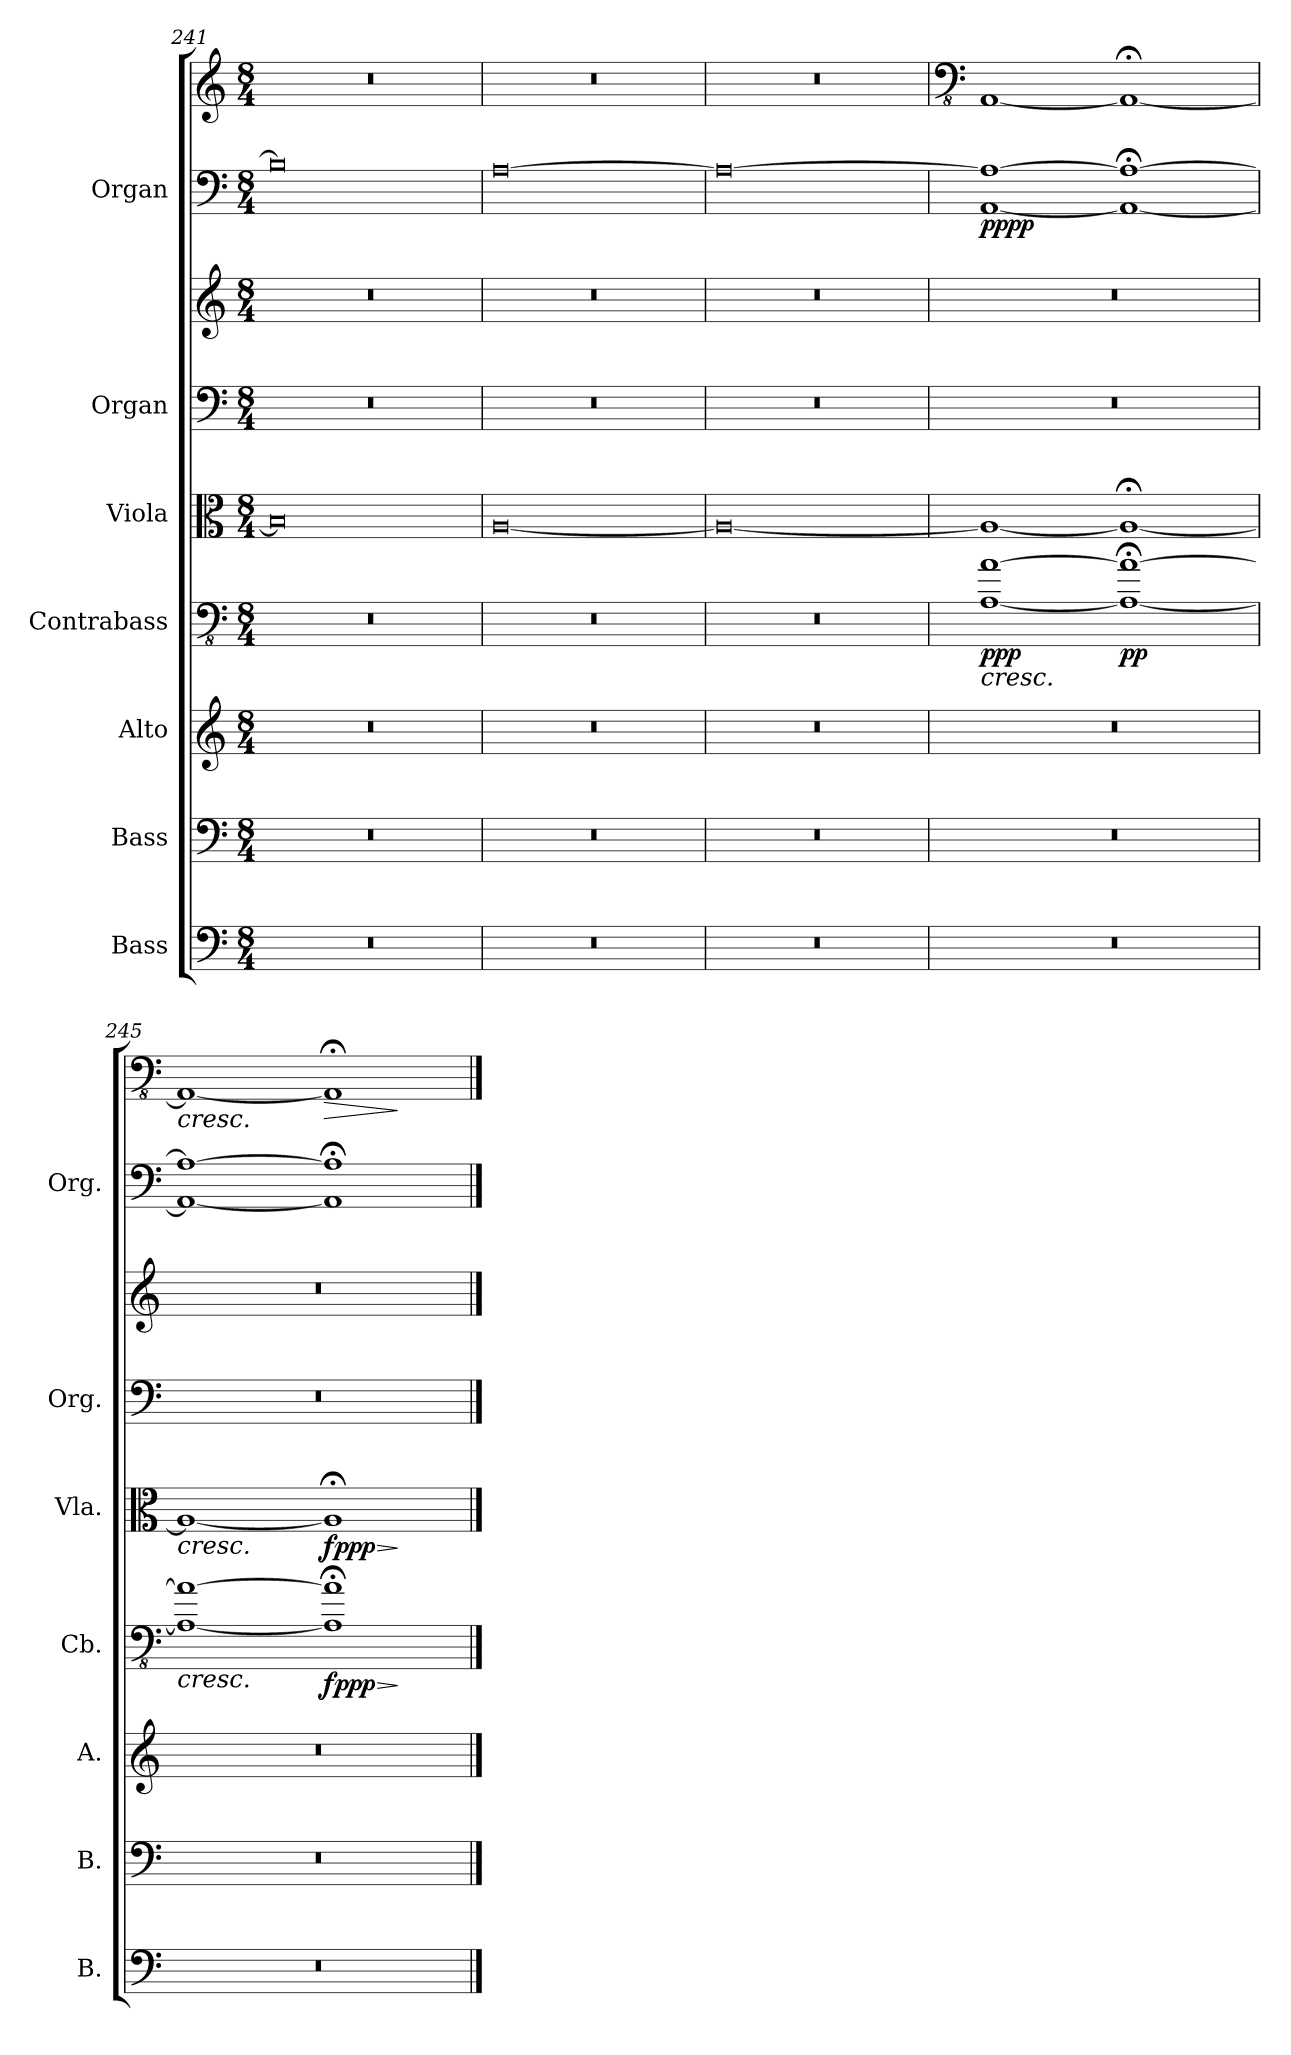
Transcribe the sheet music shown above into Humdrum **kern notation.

**kern	**kern	**kern	**kern	**dynam	**kern	**dynam	**kern	**kern	**kern	**kern	**dynam
*part7	*part6	*part5	*part4	*part4	*part3	*part3	*part2	*part2	*part1	*part1	*part1
*staff9	*staff8	*staff7	*staff6	*staff6	*staff5	*staff5	*staff4	*staff3	*staff2	*staff1	*staff1/2
*I"Bass	*I"Bass	*I"Alto	*I"Contrabass	*	*I"Viola	*	*I"Organ	*	*I"Organ	*	*
*I'B.	*I'B.	*I'A.	*I'Cb.	*	*I'Vla.	*	*I'Org.	*	*I'Org.	*	*
*clefF4	*clefF4	*clefG2	*clefFv4	*	*clefC3	*	*clefF4	*clefG2	*clefF4	*clefG2	*
*	*	*	*ITrd7c12	*	*	*	*	*	*	*	*
*k[]	*k[]	*k[]	*k[]	*	*k[]	*	*k[]	*k[]	*k[]	*k[]	*
*M8/4	*M8/4	*M8/4	*M8/4	*	*M8/4	*	*M8/4	*M8/4	*M8/4	*M8/4	*
=241	=241	=241	=241	=241	=241	=241	=241	=241	=241	=241	=241
0r	0r	0r	0r	.	0B-]	.	0r	0r	0B-]	0r	.
!!LO:PB:g=z
=242	=242	=242	=242	=242	=242	=242	=242	=242	=242	=242	=242
0r	0r	0r	0r	.	[0A	.	0r	0r	[0A	0r	.
=243	=243	=243	=243	=243	=243	=243	=243	=243	=243	=243	=243
0r	0r	0r	0r	.	0A_	.	0r	0r	0A_	0r	.
=244	=244	=244	=244	=244	=244	=244	=244	=244	=244	=244	=244
*	*	*	*	*	*	*	*	*	*	*clefFv4	*
!	!	!	!	!LO:HP:b	!	!	!	!	!	!	!
*	*	*	*	*	*	*	*	*	*^	*	*
!	!	!	!	!LO:DY:n=1:b	!	!	!	!	!	!	!	!LO:DY:b=2
!	!	!	!	!	!	!	!	!	!	!	!	!LO:DY:n=1:b
0r	0r	0r	[1AAA [1AA	< ppp	1A_	.	0r	0r	1A_	[1AA	[1AAA	pp pp
!	!	!	!	!LO:DY:n=2:b	!	!	!	!	!	!	!	!
.	.	.	1AAA_;< 1AA_;<	pp	1A;<_	.	.	.	1A;<_	1AA_	1AAA;<_	.
*	*	*	*	*	*	*	*	*	*v	*v	*	*
.	.	.	.	[	.	.	.	.	.	.	.
=245	=245	=245	=245	=245	=245	=245	=245	=245	=245	=245	=245
!	!	!	!	!LO:HP:b	!	!LO:HP:b	!	!	!	!	!LO:HP:b
*	*	*	*	*	*	*	*	*	*^	*	*
0r	0r	0r	1AAA_ 1AA_	<	1A_	<	0r	0r	1A_	1AA_	1AAA_	<
!	!	!	!	!LO:HP:b	!	!LO:HP:b	!	!	!	!	!	!LO:HP:b
!	!	!	!	!LO:DY:n=1:b	!	!	!	!	!	!	!	!
!	!	!	!	!LO:DY:n=2:b	!	!LO:DY:n=1:b	!	!	!	!	!	!
!	!	!	!	!	!	!LO:DY:n=2:b	!	!	!	!	!	!LO:DY:n=1:b=2
!	!	!	!	!	!	!	!	!	!	!	!	!LO:DY:n=2:b=2
!	!	!	!	!	!	!	!	!	!	!	!	!LO:DY:n=3:b
!	!	!	!	!	!	!	!	!	!	!	!	!LO:DY:n=4:b
.	.	.	1AAA];< 1AA];<	> f ppp	1A;<]	> f ppp	.	.	1A;]	1AA]	1AAA;<]	> f ppp f ppp
*	*	*	*	*	*	*	*	*	*v	*v	*	*
.	.	.	.	[ ]	.	[ ]	.	.	.	.	[ ]
==	==	==	==	==	==	==	==	==	==	==	==
*-	*-	*-	*-	*-	*-	*-	*-	*-	*-	*-	*-
